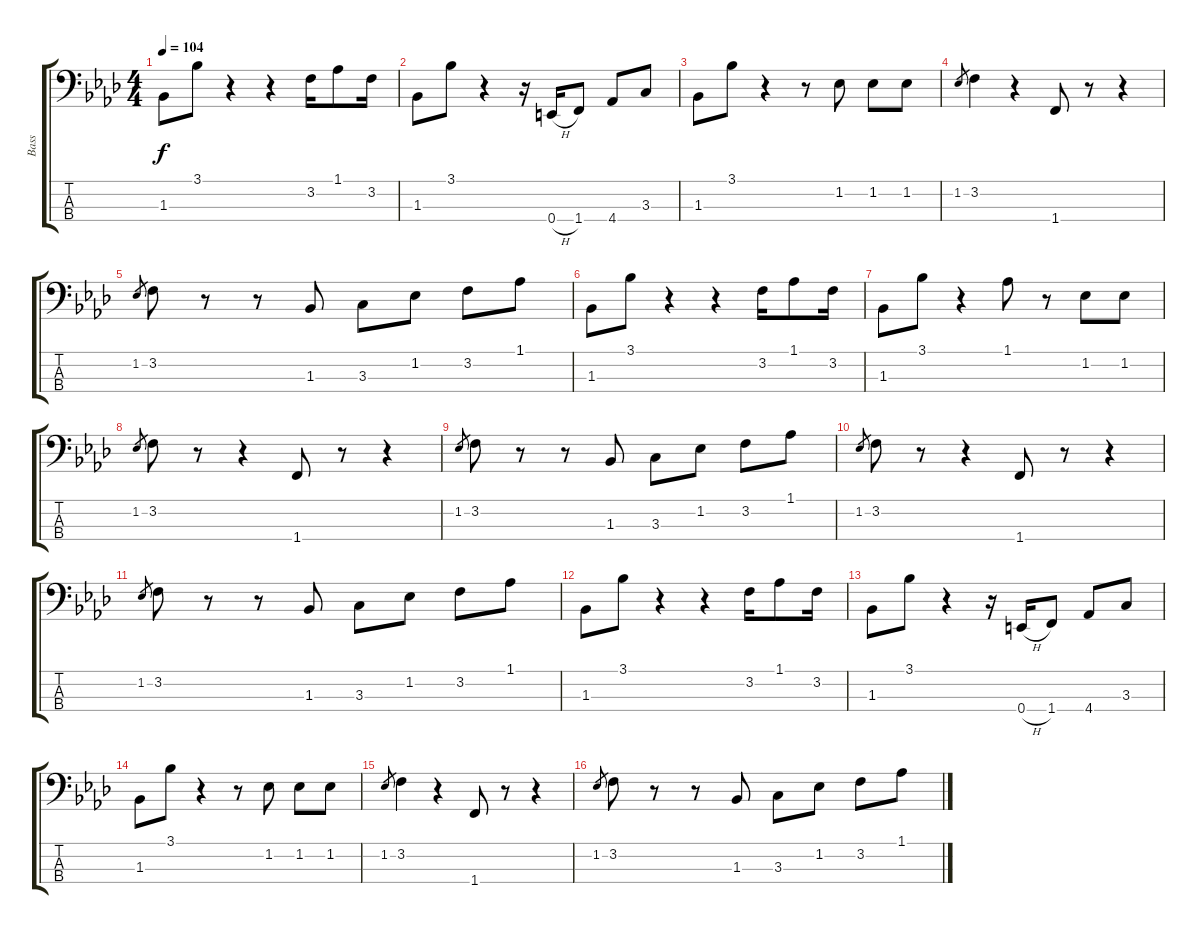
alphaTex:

\track ("Bass" "Bass") {instrument synthbass1}
\staff {score tabs}
\tuning (G2 D2 A1 E1) {hide}
\ts (4 4)
\tempo 104
\clef f4
\ks ab
1.3.8{dy f} 3.1.8 r.4 r.4 3.2.16 1.1.8 3.2.16 |
1.3.8 3.1.8 r.4 r.16 0.4{h}.16 1.4.8 4.4.8 3.3.8 |
1.3.8 3.1.8 r.4 r.8 1.2.8 1.2.8 1.2.8 |
1.2.8{gr} 3.2.4 r.4 1.4.8 r.8 r.4 |
1.2.8{gr} 3.2.8 r.8 r.8 1.3.8 3.3.8 1.2.8 3.2.8 1.1.8 |
1.3.8 3.1.8 r.4 r.4 3.2.16 1.1.8 3.2.16 |
1.3.8 3.1.8 r.4 1.1.8 r.8 1.2.8 1.2.8 |
1.2.8{gr} 3.2.8 r.8 r.4 1.4.8 r.8 r.4 |
1.2.8{gr} 3.2.8 r.8 r.8 1.3.8 3.3.8 1.2.8 3.2.8 1.1.8 |
1.2.8{gr} 3.2.8 r.8 r.4 1.4.8 r.8 r.4 |
1.2.8{gr} 3.2.8 r.8 r.8 1.3.8 3.3.8 1.2.8 3.2.8 1.1.8 |
1.3.8 3.1.8 r.4 r.4 3.2.16 1.1.8 3.2.16 |
1.3.8 3.1.8 r.4 r.16 0.4{h}.16 1.4.8 4.4.8 3.3.8 |
1.3.8 3.1.8 r.4 r.8 1.2.8 1.2.8 1.2.8 |
1.2.8{gr} 3.2.4 r.4 1.4.8 r.8 r.4 |
1.2.8{gr} 3.2.8 r.8 r.8 1.3.8 3.3.8 1.2.8 3.2.8 1.1.8
